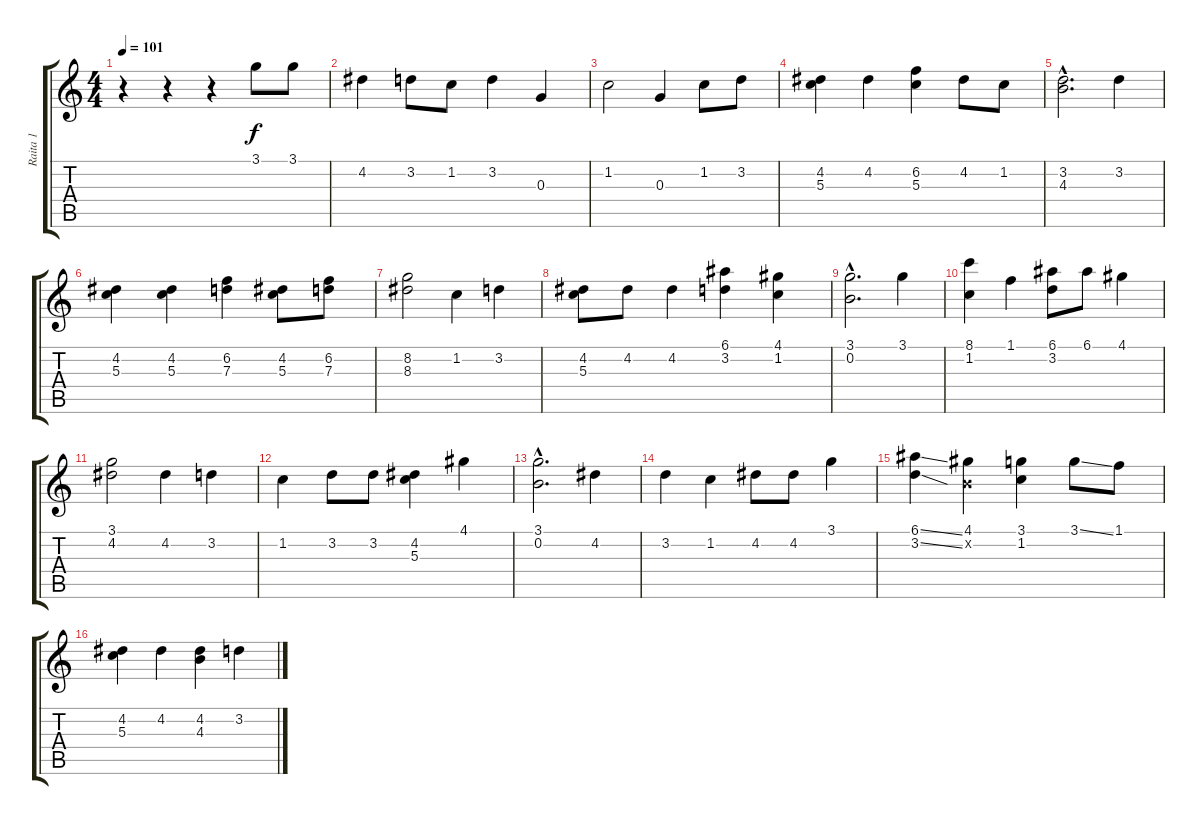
\track ("Raita 1" "Raita 1") {instrument acousticguitarnylon}
\staff {score tabs}
\tuning (E4 B3 G3 D3 A2 E2) {hide}
\ts (4 4)
\tempo 101
\clef g2
\ks c
r.4{dy f instrument acousticguitarnylon} r.4 r.4 3.1.8 3.1.8 |
4.2.4 3.2.8 1.2.8 3.2.4 0.3.4 |
1.2.2 0.3.4 1.2.8 3.2.8 |
(4.2 5.3).4 4.2.4 (6.2 5.3).4 4.2.8 1.2.8 |
(3.2{hac} 4.3{hac}).2{d} 3.2.4 |
(4.2 5.3).4 (4.2 5.3).4 (6.2 7.3).4 (4.2 5.3).8 (6.2 7.3).8 |
(8.2 8.3).2 1.2.4 3.2.4 |
(4.2 5.3).8 4.2.8 4.2.4 (6.1 3.2).4 (4.1 1.2).4 |
(3.1{hac} 0.2{hac}).2{d} 3.1.4 |
(8.1 1.2).4 1.1.4 (6.1 3.2).8 6.1.8 4.1.4 |
(3.1 4.2).2 4.2.4 3.2.4 |
1.2.4 3.2.8 3.2.8 (4.2 5.3).4 4.1.4 |
(3.1{hac} 0.2{hac}).2{d} 4.2.4 |
3.2.4 1.2.4 4.2.8 4.2.8 3.1.4 |
(6.1{ss} 3.2{ss}).4 (4.1 0.2{x}).4 (3.1 1.2).4 3.1{ss}.8 1.1.8 |
(4.2 5.3).4 4.2.4 (4.2 4.3).4 3.2.4
